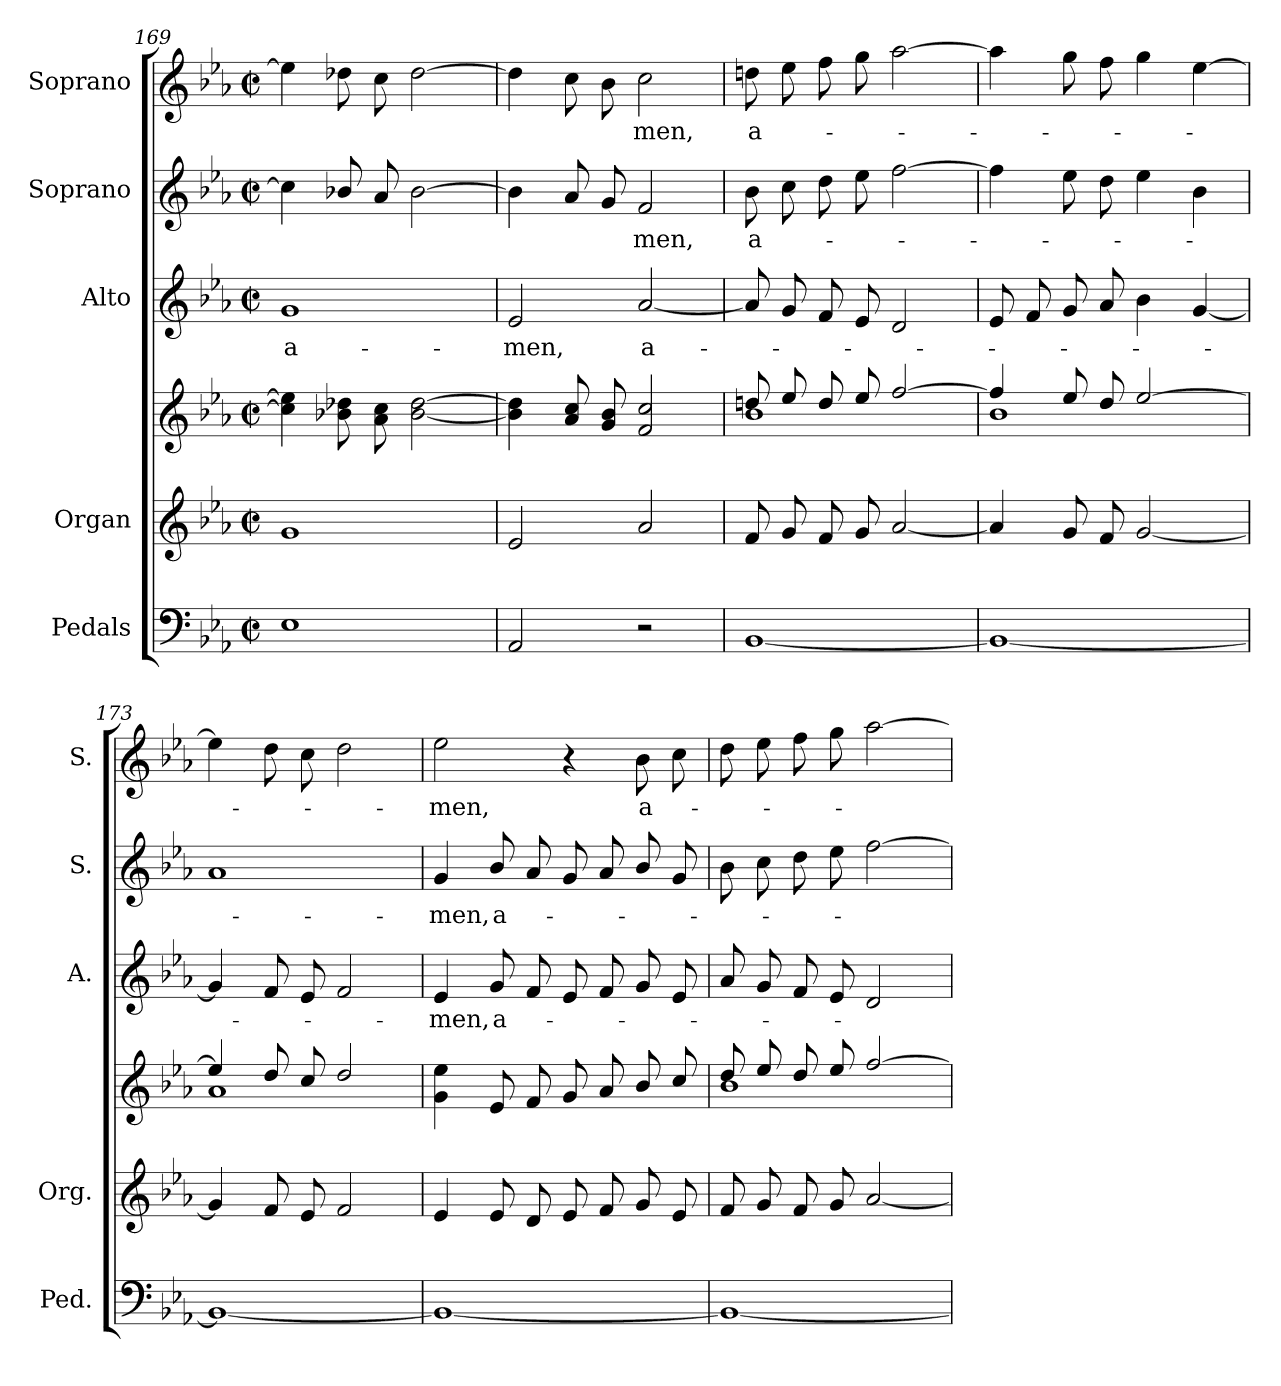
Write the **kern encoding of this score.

**kern	**kern	**kern	**kern	**text	**kern	**text	**kern	**text
*part5	*part4	*part4	*part3	*part3	*part2	*part2	*part1	*part1
*staff6	*staff5	*staff4	*staff3	*staff3	*staff2	*staff2	*staff1	*staff1
*I"Pedals	*I"Organ	*	*I"Alto	*	*I"Soprano	*	*I"Soprano	*
*I'Ped.	*I'Org.	*	*I'A.	*	*I'S.	*	*I'S.	*
*clefF4	*clefG2	*clefG2	*clefG2	*	*clefG2	*	*clefG2	*
*k[b-e-a-]	*k[b-e-a-]	*k[b-e-a-]	*k[b-e-a-]	*	*k[b-e-a-]	*	*k[b-e-a-]	*
*E-:	*E-:	*E-:	*E-:	*	*E-:	*	*E-:	*
*M2/2	*M2/2	*M2/2	*M2/2	*	*M2/2	*	*M2/2	*
*met(c|)	*met(c|)	*met(c|)	*met(c|)	*	*met(c|)	*	*met(c|)	*
=169	=169	=169	=169	=169	=169	=169	=169	=169
!	!	!	!	!LO:LY:b:color=#000000	!	!	!	!
1E-i	1gi	4cci\] 4ee-i]	1gi	a-	4cci\]	.	4ee-i\]	.
.	.	8b-Xi\ 8dd-Xi	.	.	8b-Xi/	.	8dd-Xi\	.
.	.	8a-i\ 8cci	.	.	8a-i/	.	8cci\	.
.	.	[2b-i\ [2dd-i	.	.	[2b-i\	.	[2dd-i\	.
!!LO:LB:g=z
=170	=170	=170	=170	=170	=170	=170	=170	=170
!	!	!	!	!LO:LY:b:color=#000000	!	!	!	!
2AA-i/	2e-i/	4b-i\] 4dd-i]	2e-i/	-men,	4b-i\]	.	4dd-i\]	.
.	.	8a-i/ 8cci	.	.	8a-i/	.	8cci\	.
.	.	8gi/ 8b-i	.	.	8gi/	.	8b-i\	.
!	!	!	!	!LO:LY:b:color=#000000	!	!	!	!
!	!	!	!	!	!	!LO:LY:b:color=#000000	!	!
!	!	!	!	!	!	!	!	!LO:LY:b:color=#000000
2r	2a-i/	2fi/ 2cci	[2a-i/	a-	2fi/	-men,	2cci\	-men,
=171	=171	=171	=171	=171	=171	=171	=171	=171
*	*	*^	*	*	*	*	*	*
!	!	!	!	!	!	!	!LO:LY:b:color=#000000	!	!
!	!	!	!	!	!	!	!	!	!LO:LY:b:color=#000000
[1BB-i	8fi/	8ddni/	1b-i	8a-i/]	.	8b-i\	a-	8ddni\	a-
.	8gi/	8ee-i/	.	8gi/	.	8cci\	.	8ee-i\	.
.	8fi/	8ddi/	.	8fi/	.	8ddi\	.	8ffi\	.
.	8gi/	8ee-i/	.	8e-i/	.	8ee-i\	.	8ggi\	.
.	[2a-i/	[2ffi/	.	2di/	.	[2ffi\	.	[2aa-i\	.
=172	=172	=172	=172	=172	=172	=172	=172	=172	=172
1BB-i_	4a-i/]	4ffi/]	1b-i	8e-i/	.	4ffi\]	.	4aa-i\]	.
.	.	.	.	8fi/	.	.	.	.	.
.	8gi/	8ee-i/	.	8gi/	.	8ee-i\	.	8ggi\	.
.	8fi/	8ddi/	.	8a-i/	.	8ddi\	.	8ffi\	.
.	[2gi/	[2ee-i/	.	4b-i\	.	4ee-i\	.	4ggi\	.
.	.	.	.	[4gi/	.	4b-i\	.	[4ee-i\	.
=173	=173	=173	=173	=173	=173	=173	=173	=173	=173
1BB-i_	4gi/]	4ee-i/]	1a-i	4gi/]	.	1a-i	.	4ee-i\]	.
.	8fi/	8ddi/	.	8fi/	.	.	.	8ddi\	.
.	8e-i/	8cci/	.	8e-i/	.	.	.	8cci\	.
.	2fi/	2ddi/	.	2fi/	.	.	.	2ddi\	.
*	*	*v	*v	*	*	*	*	*	*
=174	=174	=174	=174	=174	=174	=174	=174	=174
!	!	!	!	!LO:LY:b:color=#000000	!	!	!	!
!	!	!	!	!	!	!LO:LY:b:color=#000000	!	!
!	!	!	!	!	!	!	!	!LO:LY:b:color=#000000
1BB-i_	4e-i/	4gi\ 4ee-i	4e-i/	-men,	4gi/	-men,	2ee-i\	-men,
!	!	!	!	!LO:LY:b:color=#000000	!	!	!	!
!	!	!	!	!	!	!LO:LY:b:color=#000000	!	!
.	8e-i/	8e-i/	8gi/	a-	8b-i/	a-	.	.
.	8di/	8fi/	8fi/	.	8a-i/	.	.	.
.	8e-i/	8gi/	8e-i/	.	8gi/	.	4r	.
.	8fi/	8a-i/	8fi/	.	8a-i/	.	.	.
!	!	!	!	!	!	!	!	!LO:LY:b:color=#000000
.	8gi/	8b-i/	8gi/	.	8b-i/	.	8b-i\	a-
.	8e-i/	8cci/	8e-i/	.	8gi/	.	8cci\	.
=175	=175	=175	=175	=175	=175	=175	=175	=175
*	*	*^	*	*	*	*	*	*
1BB-i_	8fi/	8ddi/	1b-i	8a-i/	.	8b-i\	.	8ddi\	.
.	8gi/	8ee-i/	.	8gi/	.	8cci\	.	8ee-i\	.
.	8fi/	8ddi/	.	8fi/	.	8ddi\	.	8ffi\	.
.	8gi/	8ee-i/	.	8e-i/	.	8ee-i\	.	8ggi\	.
.	[2a-i/	[2ffi/	.	2di/	.	[2ffi\	.	[2aa-i\	.
*	*	*v	*v	*	*	*	*	*	*
=	=	=	=	=	=	=	=	=
*-	*-	*-	*-	*-	*-	*-	*-	*-
